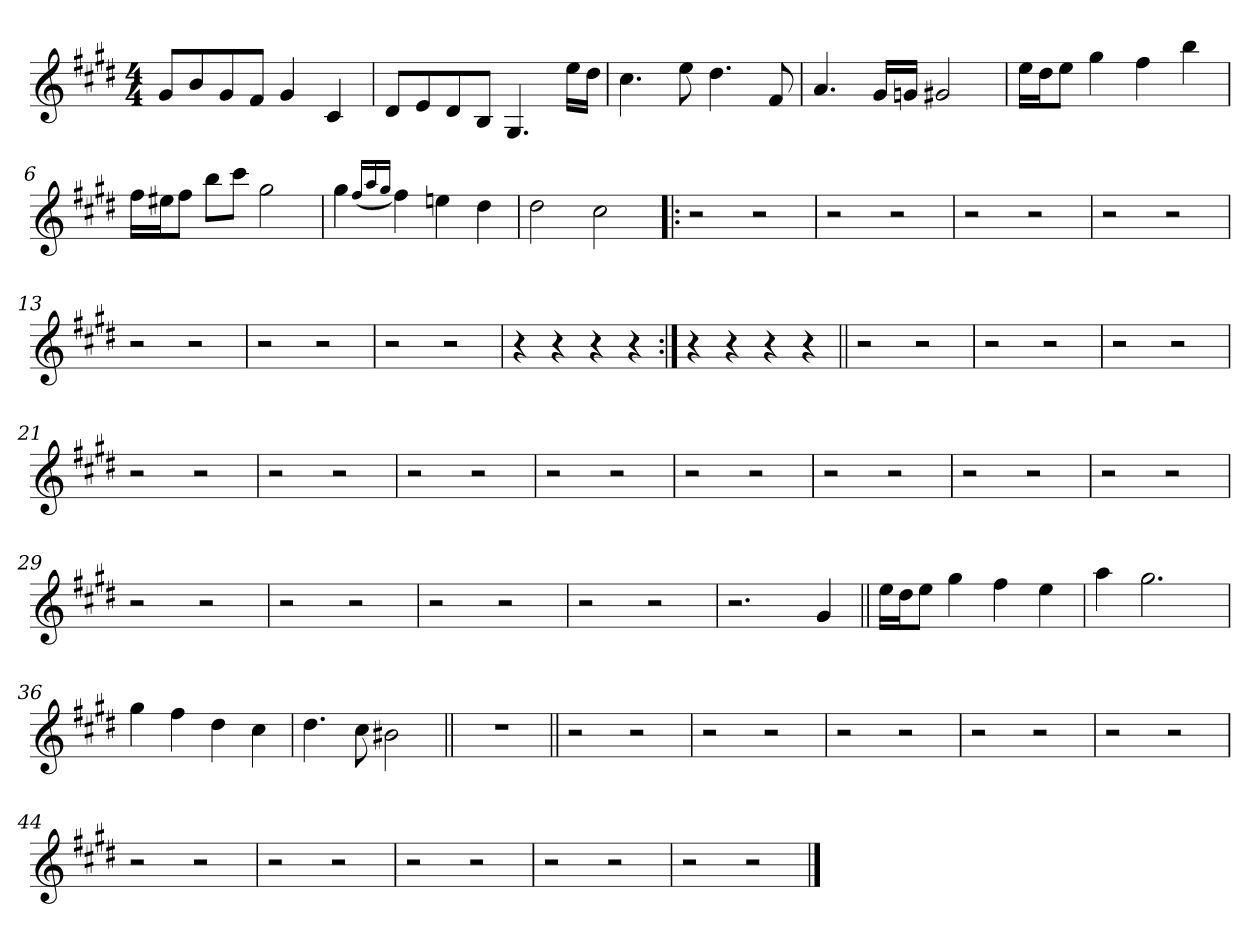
**kern
*part1
*staff1
!!LO:PB:g=z
*clefG2
*k[f#c#g#d#]
*E:
*M4/4
*MM58
=1
8g#i/L
8bi/
8g#i/
8f#i/J
4g#i/
4c#i/
=2
8d#i/L
8ei/
8d#i/
8Bi/J
4.G#i/
16eei\LL
16dd#i\JJ
=3
4.cc#i\
8eei\
4.dd#i\
8f#i/
=4
4.ai/
16g#i/LL
16gni/JJ
2g#Xi/
!!LO:LB:g=z
=5
16eei\LL
16dd#i\J
8eei\J
4gg#i\
4ff#i\
4bbi\
=6
16ff#i\LL
16ee#Xi\J
8ff#i\J
8bbi\L
8ccc#i\J
2gg#i\
=7
4gg#i\
(16qff#i/LL
16qaai/
16qgg#i/JJ
4ff#i\)
4eeni\
4dd#i\
=8
2dd#i\
2cc#i\
=9!|:
2r
2r
!!LO:LB:g=z
=10
2r
2r
=11
2r
2r
=12
2r
2r
=13
2r
2r
=14
2r
2r
=15
2r
2r
=16
4r
4r
4r
4r
=17:|!
4r
4r
4r
4r
!!LO:LB:g=z
=18||
2r
2r
=19
2r
2r
=20
2r
2r
=21
2r
2r
=22
2r
2r
=23
2r
2r
!!LO:LB:g=z
=24
2r
2r
=25
2r
2r
=26
2r
2r
=27
2r
2r
=28
2r
2r
=29
2r
2r
!!LO:LB:g=z
=30
2r
2r
=31
2r
2r
=32
2r
2r
=33
2.r
4g#i/
=34||
16eei\LL
16dd#i\J
8eei\J
4gg#i\
4ff#i\
4eei\
=35
4aai\
2.gg#i\
!!LO:LB:g=z
=36
4gg#i\
4ff#i\
4dd#i\
4cc#i\
=37
4.dd#i\
8cc#i\
2b#Xi\
=38||
1r
=39||
2r
2r
=40
2r
2r
=41
2r
2r
!!LO:LB:g=z
=42
2r
2r
=43
2r
2r
=44
2r
2r
=45
2r
2r
!!LO:LB:g=z
=46
2r
2r
=47
2r
2r
=48
2r
2r
==
*-
